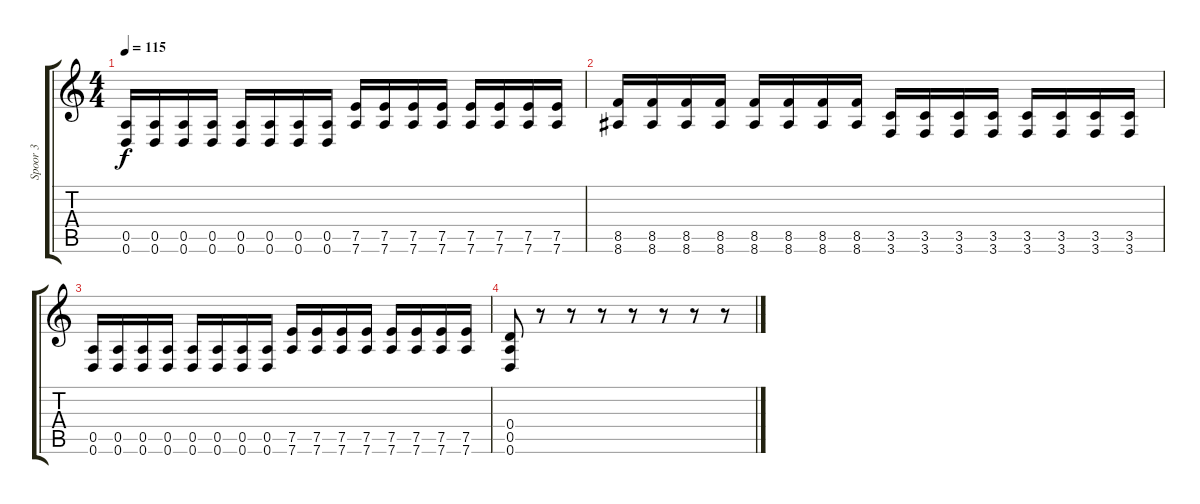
\track ("Spoor 3" "Spoor 3") {instrument distortionguitar}
\staff {score tabs}
\tuning (E4 B3 G3 D3 A2 D2) {hide}
\ts (4 4)
\tempo 115
\clef g2
\ks c
(0.5 0.6).16{dy f} (0.5 0.6).16 (0.5 0.6).16 (0.5 0.6).16 (0.5 0.6).16 (0.5 0.6).16 (0.5 0.6).16 (0.5 0.6).16 (7.5 7.6).16 (7.5 7.6).16 (7.5 7.6).16 (7.5 7.6).16 (7.5 7.6).16 (7.5 7.6).16 (7.5 7.6).16 (7.5 7.6).16 |
(8.5 8.6).16 (8.5 8.6).16 (8.5 8.6).16 (8.5 8.6).16 (8.5 8.6).16 (8.5 8.6).16 (8.5 8.6).16 (8.5 8.6).16 (3.5 3.6).16 (3.5 3.6).16 (3.5 3.6).16 (3.5 3.6).16 (3.5 3.6).16 (3.5 3.6).16 (3.5 3.6).16 (3.5 3.6).16 |
(0.5 0.6).16 (0.5 0.6).16 (0.5 0.6).16 (0.5 0.6).16 (0.5 0.6).16 (0.5 0.6).16 (0.5 0.6).16 (0.5 0.6).16 (7.5 7.6).16 (7.5 7.6).16 (7.5 7.6).16 (7.5 7.6).16 (7.5 7.6).16 (7.5 7.6).16 (7.5 7.6).16 (7.5 7.6).16 |
(0.4 0.5 0.6).8 r.8 r.8 r.8 r.8 r.8 r.8 r.8
